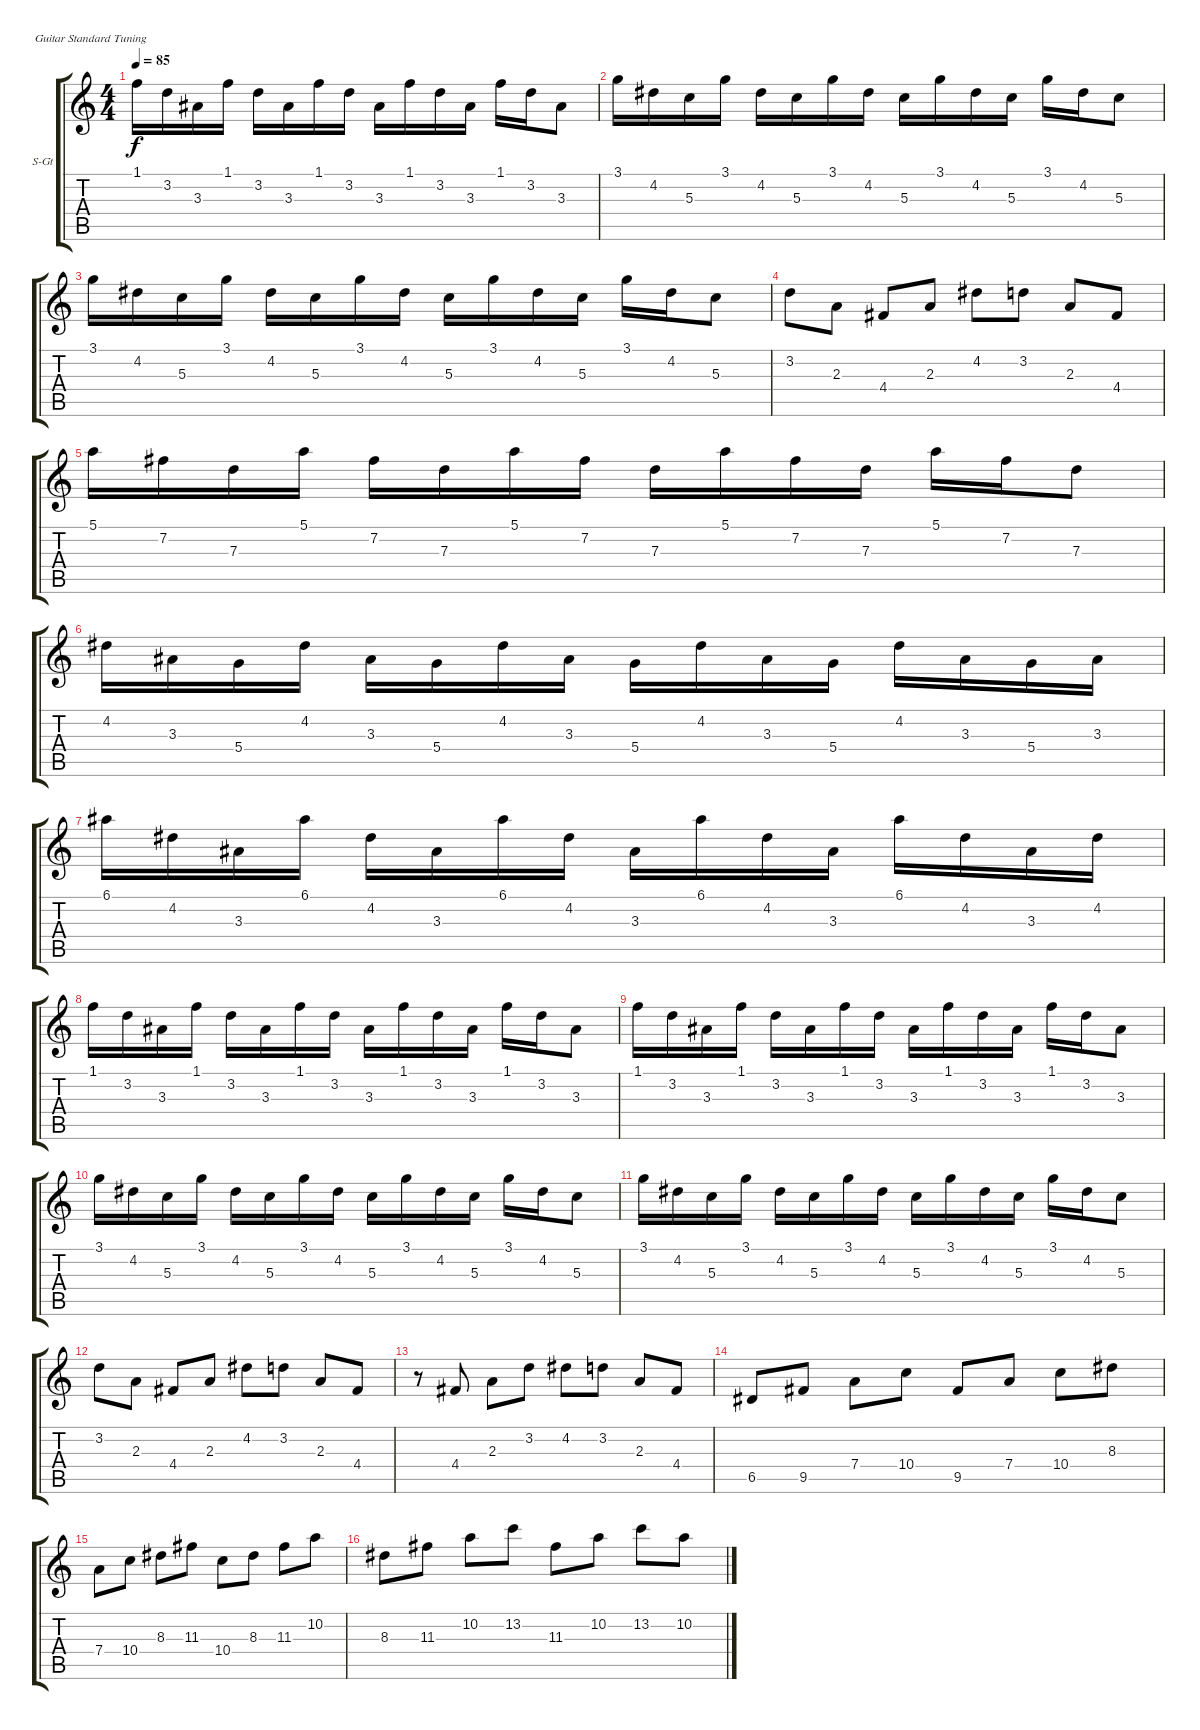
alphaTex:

\bracketExtendMode groupsimilarinstruments
\firstSystemTrackNameOrientation horizontal
\otherSystemsTrackNameOrientation horizontal
\track ("Guitar" "S-Gt") {instrument acousticguitarsteel}
\staff {score tabs}
\tuning (E4 B3 G3 D3 A2 E2)
\ts (4 4)
\tempo 85
\clef g2
\ks c
1.1.16{dy f} 3.2.16 3.3.16 1.1.16 3.2.16 3.3.16 1.1.16 3.2.16 3.3.16 1.1.16 3.2.16 3.3.16 1.1.16 3.2.16 3.3.8 |
3.1.16 4.2.16 5.3.16 3.1.16 4.2.16 5.3.16 3.1.16 4.2.16 5.3.16 3.1.16 4.2.16 5.3.16 3.1.16 4.2.16 5.3.8 |
3.1.16 4.2.16 5.3.16 3.1.16 4.2.16 5.3.16 3.1.16 4.2.16 5.3.16 3.1.16 4.2.16 5.3.16 3.1.16 4.2.16 5.3.8 |
3.2.8 2.3.8 4.4.8 2.3.8 4.2.8 3.2.8 2.3.8 4.4.8 |
5.1.16 7.2.16 7.3.16 5.1.16 7.2.16 7.3.16 5.1.16 7.2.16 7.3.16 5.1.16 7.2.16 7.3.16 5.1.16 7.2.16 7.3.8 |
4.2.16 3.3.16 5.4.16 4.2.16 3.3.16 5.4.16 4.2.16 3.3.16 5.4.16 4.2.16 3.3.16 5.4.16 4.2.16 3.3.16 5.4.16 3.3.16 |
6.1.16 4.2.16 3.3.16 6.1.16 4.2.16 3.3.16 6.1.16 4.2.16 3.3.16 6.1.16 4.2.16 3.3.16 6.1.16 4.2.16 3.3.16 4.2.16 |
1.1.16 3.2.16 3.3.16 1.1.16 3.2.16 3.3.16 1.1.16 3.2.16 3.3.16 1.1.16 3.2.16 3.3.16 1.1.16 3.2.16 3.3.8 |
1.1.16 3.2.16 3.3.16 1.1.16 3.2.16 3.3.16 1.1.16 3.2.16 3.3.16 1.1.16 3.2.16 3.3.16 1.1.16 3.2.16 3.3.8 |
3.1.16 4.2.16 5.3.16 3.1.16 4.2.16 5.3.16 3.1.16 4.2.16 5.3.16 3.1.16 4.2.16 5.3.16 3.1.16 4.2.16 5.3.8 |
3.1.16 4.2.16 5.3.16 3.1.16 4.2.16 5.3.16 3.1.16 4.2.16 5.3.16 3.1.16 4.2.16 5.3.16 3.1.16 4.2.16 5.3.8 |
3.2.8 2.3.8 4.4.8 2.3.8 4.2.8 3.2.8 2.3.8 4.4.8 |
r.8 4.4.8 2.3.8 3.2.8 4.2.8 3.2.8 2.3.8 4.4.8 |
6.5.8 9.5.8 7.4.8 10.4.8 9.5.8 7.4.8 10.4.8 8.3.8 |
7.4.8 10.4.8 8.3.8 11.3.8 10.4.8 8.3.8 11.3.8 10.2.8 |
8.3.8 11.3.8 10.2.8 13.2.8 11.3.8 10.2.8 13.2.8 10.2.8
